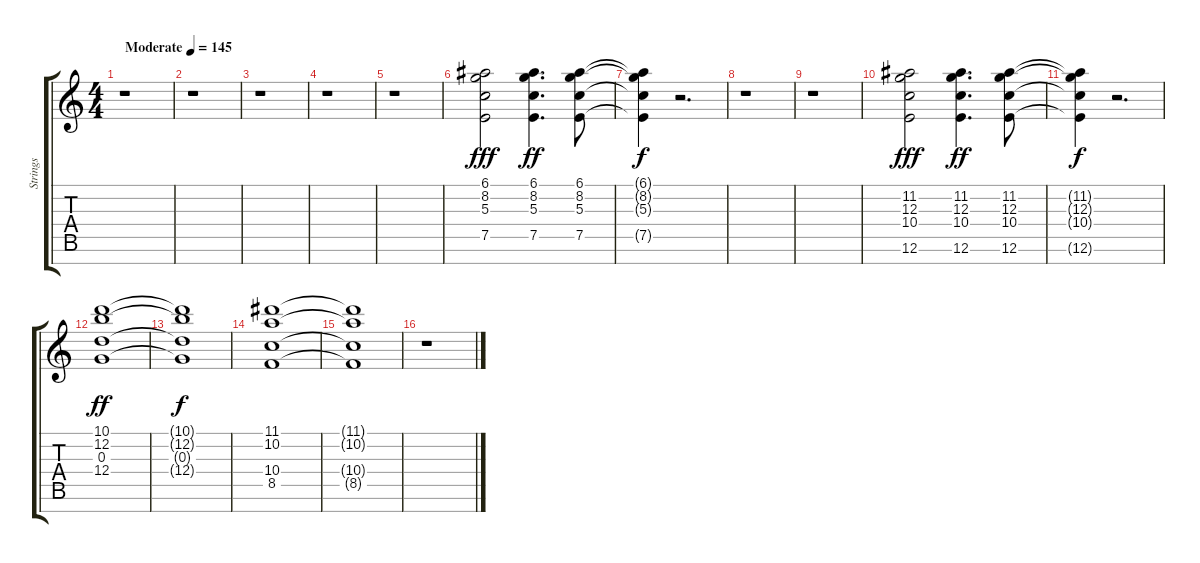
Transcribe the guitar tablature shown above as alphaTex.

\track ("Strings" "Strings") {instrument electricguitarclean}
\staff {score tabs}
\tuning (E4 B3 G3 D3 A2 E2 B1) {hide}
\ts (4 4)
\tempo (145 "Moderate")
\clef g2
\ks c
r.1{dy fff instrument electricguitarclean} |
r.1 |
r.1 |
r.1 |
r.1 |
(6.1 8.2 5.3 7.5).2 (6.1 8.2 5.3 7.5).4{d dy ff} (6.1 8.2 5.3 7.5).8 |
(6.1{t} 8.2{t} 5.3{t} 7.5{t}).4{dy f} r.2{d} |
r.1 |
r.1 |
(11.2 12.3 10.4 12.6).2{dy fff} (11.2 12.3 10.4 12.6).4{d dy ff} (11.2 12.3 10.4 12.6).8 |
(11.2{t} 12.3{t} 10.4{t} 12.6{t}).4{dy f} r.2{d} |
(10.1 12.2 0.3 12.4).1{dy ff} |
(10.1{t} 12.2{t} 0.3{t} 12.4{t}).1{dy f} |
(11.1 10.2 10.4 8.5).1 |
(11.1{t} 10.2{t} 10.4{t} 8.5{t}).1 |
r.1
